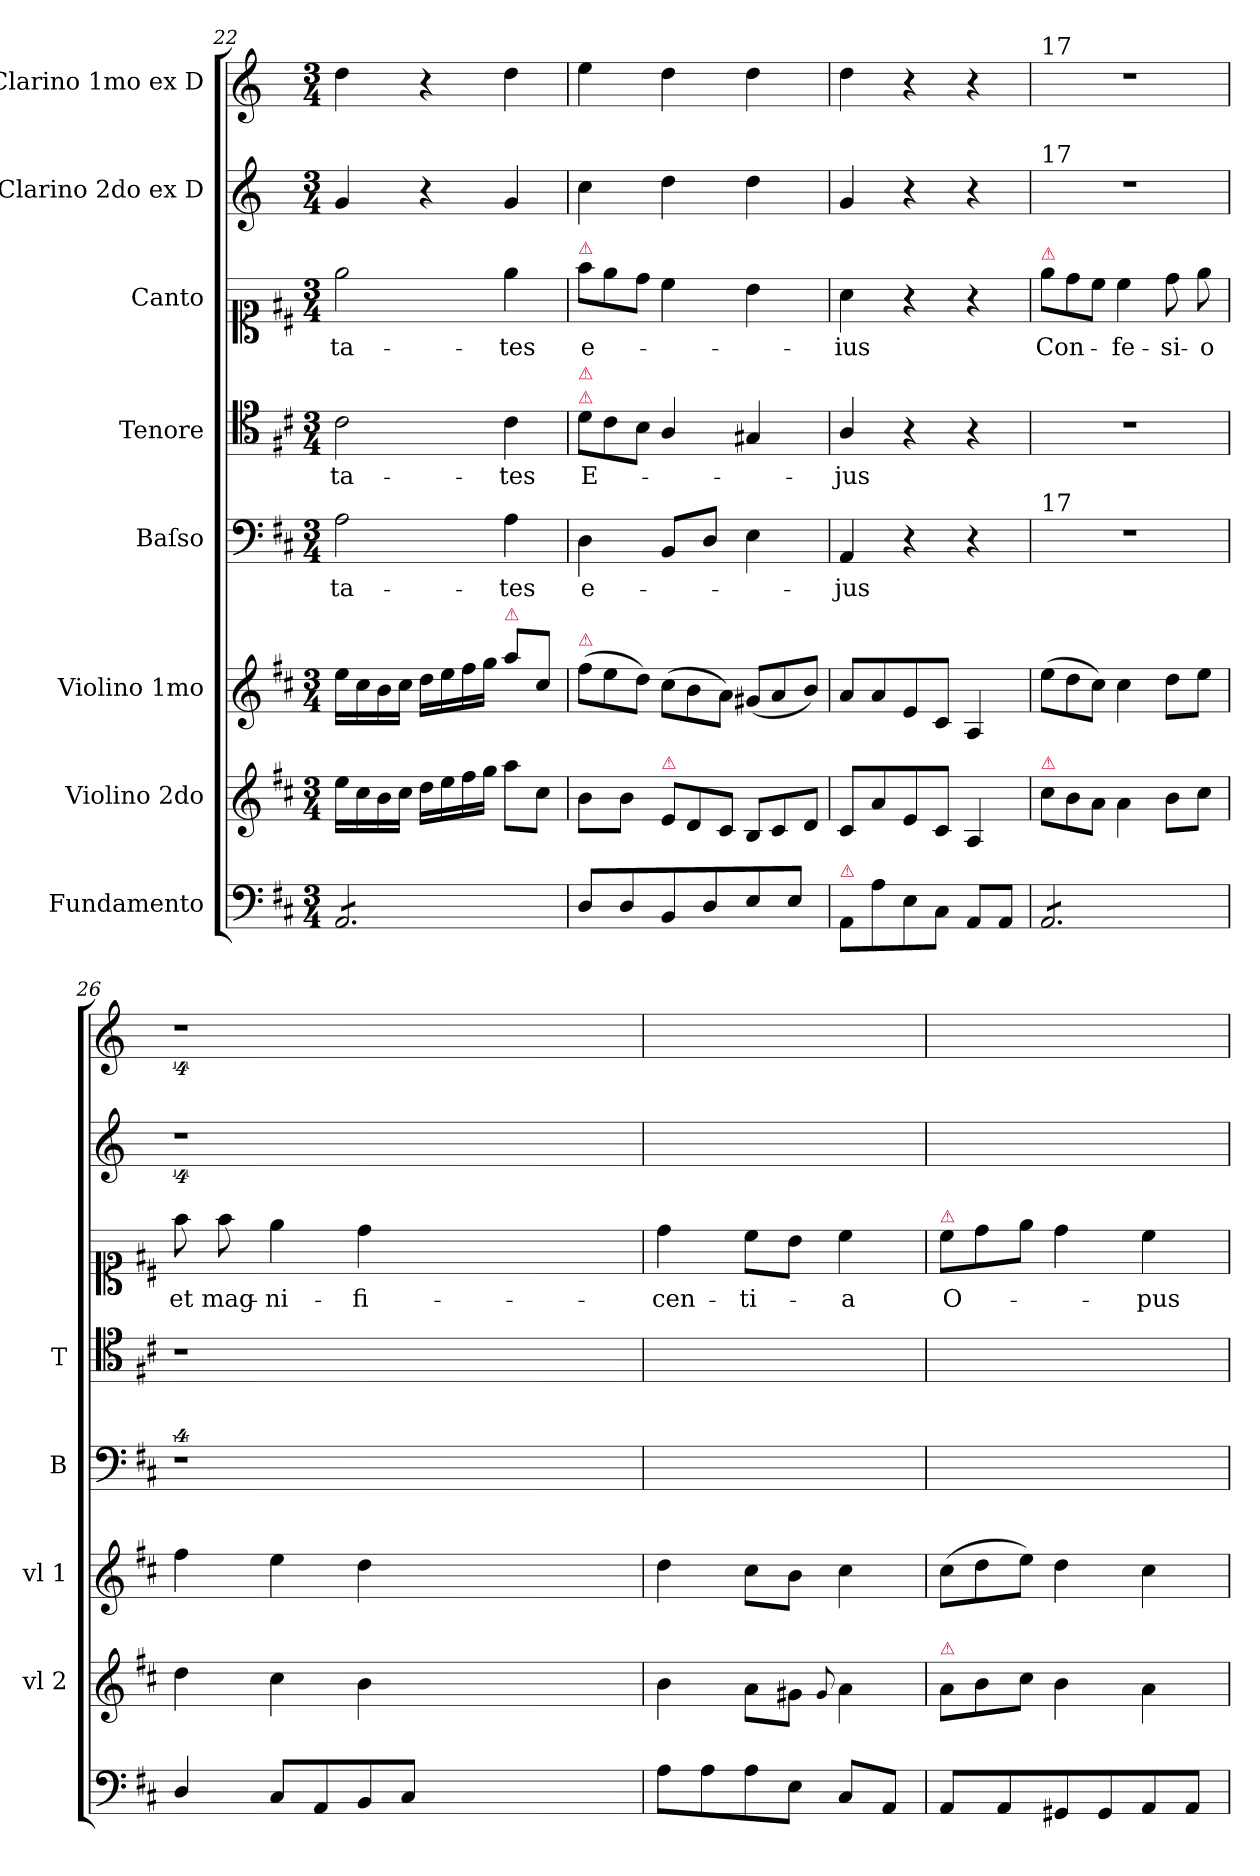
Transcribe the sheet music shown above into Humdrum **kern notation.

**kern	**kern	**kern	**kern	**text	**kern	**text	**kern	**text	**kern	**kern
*part8	*part7	*part6	*part5	*part5	*part4	*part4	*part3	*part3	*part2	*part1
*staff8	*staff7	*staff6	*staff5	*staff5	*staff4	*staff4	*staff3	*staff3	*staff2	*staff1
*I"Fundamento	*I"Violino 2do	*I"Violino 1mo	*I"Baſso	*	*I"Tenore	*	*I"Canto	*	*I"Clarino 2do ex D	*I"Clarino 1mo ex D
*	*I'vl 2	*I'vl 1	*I'B	*	*I'T	*	*	*	*	*
*clefF4	*clefG2	*clefG2	*clefF4	*	*clefC4	*	*clefC1	*	*clefG2	*clefG2
*	*	*	*	*	*	*	*	*	*ITrd-1c-2	*ITrd-1c-2
*k[f#c#]	*k[f#c#]	*k[f#c#]	*k[f#c#]	*	*k[f#c#]	*	*k[f#c#]	*	*k[f#c#]	*k[f#c#]
*M3/4	*M3/4	*M3/4	*M3/4	*	*M3/4	*	*M3/4	*	*M3/4	*M3/4
=22	=22	=22	=22	=22	=22	=22	=22	=22	=22	=22
*tremolo	*	*	*	*	*	*	*	*	*	*
8AA/L	16ee\LL	16ee\LL	2A\	-ta-	2c#\	-ta-	2ee\	-ta-	4a/	4ee\
.	16cc#\	16cc#\	.	.	.	.	.	.	.	.
8AA/	16b\	16b\	.	.	.	.	.	.	.	.
.	16cc#\JJ	16cc#\JJ	.	.	.	.	.	.	.	.
8AA/	16dd\LL	16dd\LL	.	.	.	.	.	.	4r	4r
.	16ee\	16ee\	.	.	.	.	.	.	.	.
8AA/	16ff#\	16ff#\	.	.	.	.	.	.	.	.
.	16gg\JJ	16gg\JJ	.	.	.	.	.	.	.	.
!	!	!LO:TX:a:color=crimson:t=⚠	!	!	!	!	!	!	!	!
8AA/	8aa\L	8aa\L	4A\	-tes	4c#\	-tes	4ee\	-tes	4a/	4ee\
8AA/J	8cc#\J	8cc#/J	.	.	.	.	.	.	.	.
*Xtremolo	*	*	*	*	*	*	*	*	*	*
=23	=23	=23	=23	=23	=23	=23	=23	=23	=23	=23
*	*	*Xtuplet	*	*	*Xtuplet	*	*Xtuplet	*	*	*
!	!	!	!	!	!	!	!LO:TX:a:color=crimson:t=⚠	!	!	!
!	!	!	!	!	!LO:TX:a:color=crimson:t=⚠	!	!	!	!	!
!	!	!	!	!	!LO:TX:a:color=crimson:t=⚠	!	!	!	!	!
!	!	!LO:TX:a:color=crimson:t=⚠	!	!	!	!	!	!	!	!
8D/L	8b\L	(12ff#\L	4D\	e-	12d\L	E-	12ff#\L	e-	4dd\	4ff#\
.	.	12ee\	.	.	12c#\	.	12ee\	.	.	.
8D/	8b\J	.	.	.	.	.	.	.	.	.
.	.	12dd\J)	.	.	12B\J	.	12dd\J	.	.	.
*	*Xtuplet	*	*	*	*	*	*	*	*	*
!	!LO:TX:a:color=crimson:t=⚠	!	!	!	!	!	!	!	!	!
8BB/	12e/L	(12cc#\L	8BB/L	.	4A/	.	4cc#\	.	4ee\	4ee\
.	12d/	12b\	.	.	.	.	.	.	.	.
8D/	.	.	8D/J	.	.	.	.	.	.	.
.	12c#/J	12a\J)	.	.	.	.	.	.	.	.
8E/	12B/L	(12g#X/L	4E\	.	4G#X/	.	4b\	.	4ee\	4ee\
.	12c#/	12a/	.	.	.	.	.	.	.	.
8E/J	.	.	.	.	.	.	.	.	.	.
.	12d/J	12b/J)	.	.	.	.	.	.	.	.
=24	=24	=24	=24	=24	=24	=24	=24	=24	=24	=24
!LO:TX:a:color=crimson:t=⚠	!	!	!	!	!	!	!	!	!	!
8AA/L	8c#/L	8a/L	4AA/	-jus	4A/	-jus	4a\	-ius	4a/	4ee\
8A\	8a/	8a/	.	.	.	.	.	.	.	.
8E\	8e/	8e/	4r	.	4r	.	4r	.	4r	4r
8C#\J	8c#/J	8c#/J	.	.	.	.	.	.	.	.
8AA/L	4A/	4A/	4r	.	4r	.	4r	.	4r	4r
8AA/J	.	.	.	.	.	.	.	.	.	.
=25	=25	=25	=25	=25	=25	=25	=25	=25	=25	=25
!	!	!	!	!	!	!	!	!	!	!LO:TX:a:t=17
!	!	!	!	!	!	!	!	!	!LO:TX:a:t=17	!
!	!	!	!	!	!	!	!LO:TX:a:color=crimson:t=⚠	!	!	!
!	!	!	!LO:TX:a:t=17	!	!	!	!	!	!	!
!	!LO:TX:a:color=crimson:t=⚠	!	!	!	!	!	!	!	!	!
*tremolo	*	*	*	*	*	*	*	*	*	*
8AA/L	12cc#\L	(12ee\L	2.r	.	2.r	.	12ee\L	Con-	2.r	2.r
.	12b\	12dd\	.	.	.	.	12dd\	.	.	.
8AA/	.	.	.	.	.	.	.	.	.	.
.	12a\J	12cc#\J)	.	.	.	.	12cc#\J	.	.	.
8AA/	4a\	4cc#\	.	.	.	.	4cc#\	-fe-	.	.
8AA/	.	.	.	.	.	.	.	.	.	.
8AA/	8b\L	8dd\L	.	.	.	.	8dd\	-si-	.	.
8AA/J	8cc#\J	8ee\J	.	.	.	.	8ee\	-o	.	.
*Xtremolo	*	*	*	*	*	*	*	*	*	*
=26	=26	=26	=26	=26	=26	=26	=26	=26	=26	=26
4D/	4dd\	4ff#\	4%9r	.	4%9r	.	8ff#\	et	4%9r	4%9r
.	.	.	.	.	.	.	8ff#\	mag-	.	.
8C#/L	4cc#\	4ee\	.	.	.	.	4ee\	-ni-	.	.
8AA/	.	.	.	.	.	.	.	.	.	.
8BB/	4b\	4dd\	.	.	.	.	4dd\	-fi-	.	.
8C#/J	.	.	.	.	.	.	.	.	.	.
1.ryy	1.ryy	1.ryy	.	.	.	.	1.ryy	.	.	.
=27	=27	=27	=27	=27	=27	=27	=27	=27	=27	=27
8A\L	4b\	4dd\	2.ryy	.	2.ryy	.	4dd\	-cen-	2.ryy	2.ryy
8A\	.	.	.	.	.	.	.	.	.	.
8A\	8a\L	8cc#\L	.	.	.	.	8cc#\L	-ti-	.	.
8E\J	8g#X\J	8b\J	.	.	.	.	8b\J	.	.	.
.	8qqg#/	.	.	.	.	.	.	.	.	.
8C#/L	4a\	4cc#\	.	.	.	.	4cc#\	-a	.	.
8AA/J	.	.	.	.	.	.	.	.	.	.
=28	=28	=28	=28	=28	=28	=28	=28	=28	=28	=28
!	!	!	!	!	!	!	!LO:TX:a:color=crimson:t=⚠	!	!	!
!	!LO:TX:a:color=crimson:t=⚠	!	!	!	!	!	!	!	!	!
8AA/L	12a\L	(12cc#\L	2.ryy	.	2.ryy	.	12cc#\L	O-	2.ryy	2.ryy
.	12b\	12dd\	.	.	.	.	12dd\	.	.	.
8AA/	.	.	.	.	.	.	.	.	.	.
.	12cc#\J	12ee\J)	.	.	.	.	12ee\J	.	.	.
8GG#X/	4b\	4dd\	.	.	.	.	4dd\	.	.	.
8GG#/	.	.	.	.	.	.	.	.	.	.
8AA/	4a\	4cc#\	.	.	.	.	4cc#\	-pus	.	.
8AA/J	.	.	.	.	.	.	.	.	.	.
=	=	=	=	=	=	=	=	=	=	=
*-	*-	*-	*-	*-	*-	*-	*-	*-	*-	*-
